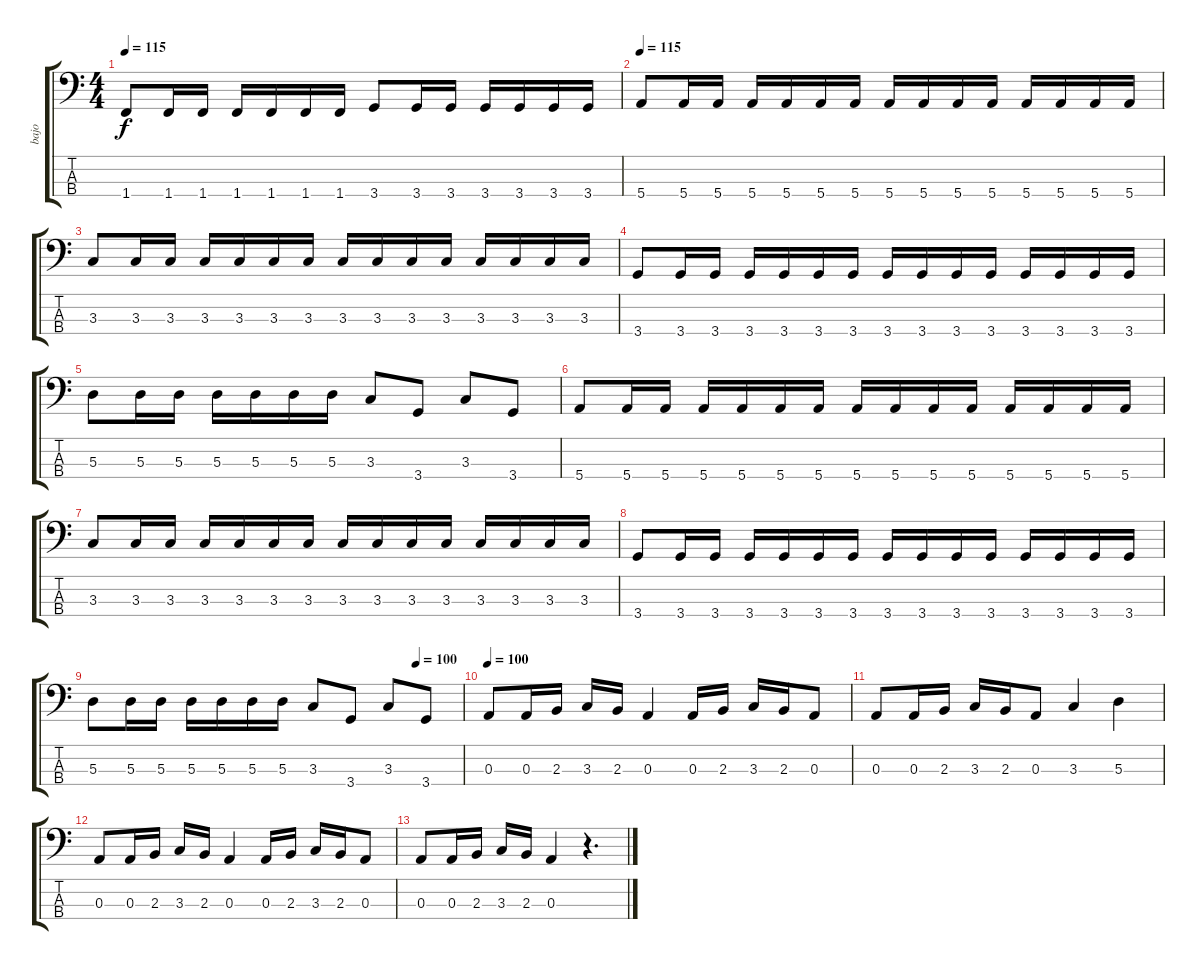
\track ("bajo" "bajo") {instrument electricbassfinger}
\staff {score tabs}
\tuning (G2 D2 A1 E1) {hide}
\ts (4 4)
\tempo 115
\clef f4
\ks c
1.4.8{dy f} 1.4.16 1.4.16 1.4.16 1.4.16 1.4.16 1.4.16 3.4.8 3.4.16 3.4.16 3.4.16 3.4.16 3.4.16 3.4.16 |
\section ("" "")
\tempo 115
5.4.8 5.4.16 5.4.16 5.4.16 5.4.16 5.4.16 5.4.16 5.4.16 5.4.16 5.4.16 5.4.16 5.4.16 5.4.16 5.4.16 5.4.16 |
3.3.8 3.3.16 3.3.16 3.3.16 3.3.16 3.3.16 3.3.16 3.3.16 3.3.16 3.3.16 3.3.16 3.3.16 3.3.16 3.3.16 3.3.16 |
3.4.8 3.4.16 3.4.16 3.4.16 3.4.16 3.4.16 3.4.16 3.4.16 3.4.16 3.4.16 3.4.16 3.4.16 3.4.16 3.4.16 3.4.16 |
5.3.8 5.3.16 5.3.16 5.3.16 5.3.16 5.3.16 5.3.16 3.3.8 3.4.8 3.3.8 3.4.8 |
5.4.8 5.4.16 5.4.16 5.4.16 5.4.16 5.4.16 5.4.16 5.4.16 5.4.16 5.4.16 5.4.16 5.4.16 5.4.16 5.4.16 5.4.16 |
3.3.8 3.3.16 3.3.16 3.3.16 3.3.16 3.3.16 3.3.16 3.3.16 3.3.16 3.3.16 3.3.16 3.3.16 3.3.16 3.3.16 3.3.16 |
3.4.8 3.4.16 3.4.16 3.4.16 3.4.16 3.4.16 3.4.16 3.4.16 3.4.16 3.4.16 3.4.16 3.4.16 3.4.16 3.4.16 3.4.16 |
\tempo (100 0.875)
5.3.8 5.3.16 5.3.16 5.3.16 5.3.16 5.3.16 5.3.16 3.3.8 3.4.8 3.3.8 3.4.8 |
\section ("" "")
\tempo 100
0.3.8 0.3.16 2.3.16 3.3.16 2.3.16 0.3.4 0.3.16 2.3.16 3.3.16 2.3.16 0.3.8 |
0.3.8 0.3.16 2.3.16 3.3.16 2.3.16 0.3.8 3.3.4 5.3.4 |
0.3.8 0.3.16 2.3.16 3.3.16 2.3.16 0.3.4 0.3.16 2.3.16 3.3.16 2.3.16 0.3.8 |
0.3.8 0.3.16 2.3.16 3.3.16 2.3.16 0.3.4 r.4{d}
